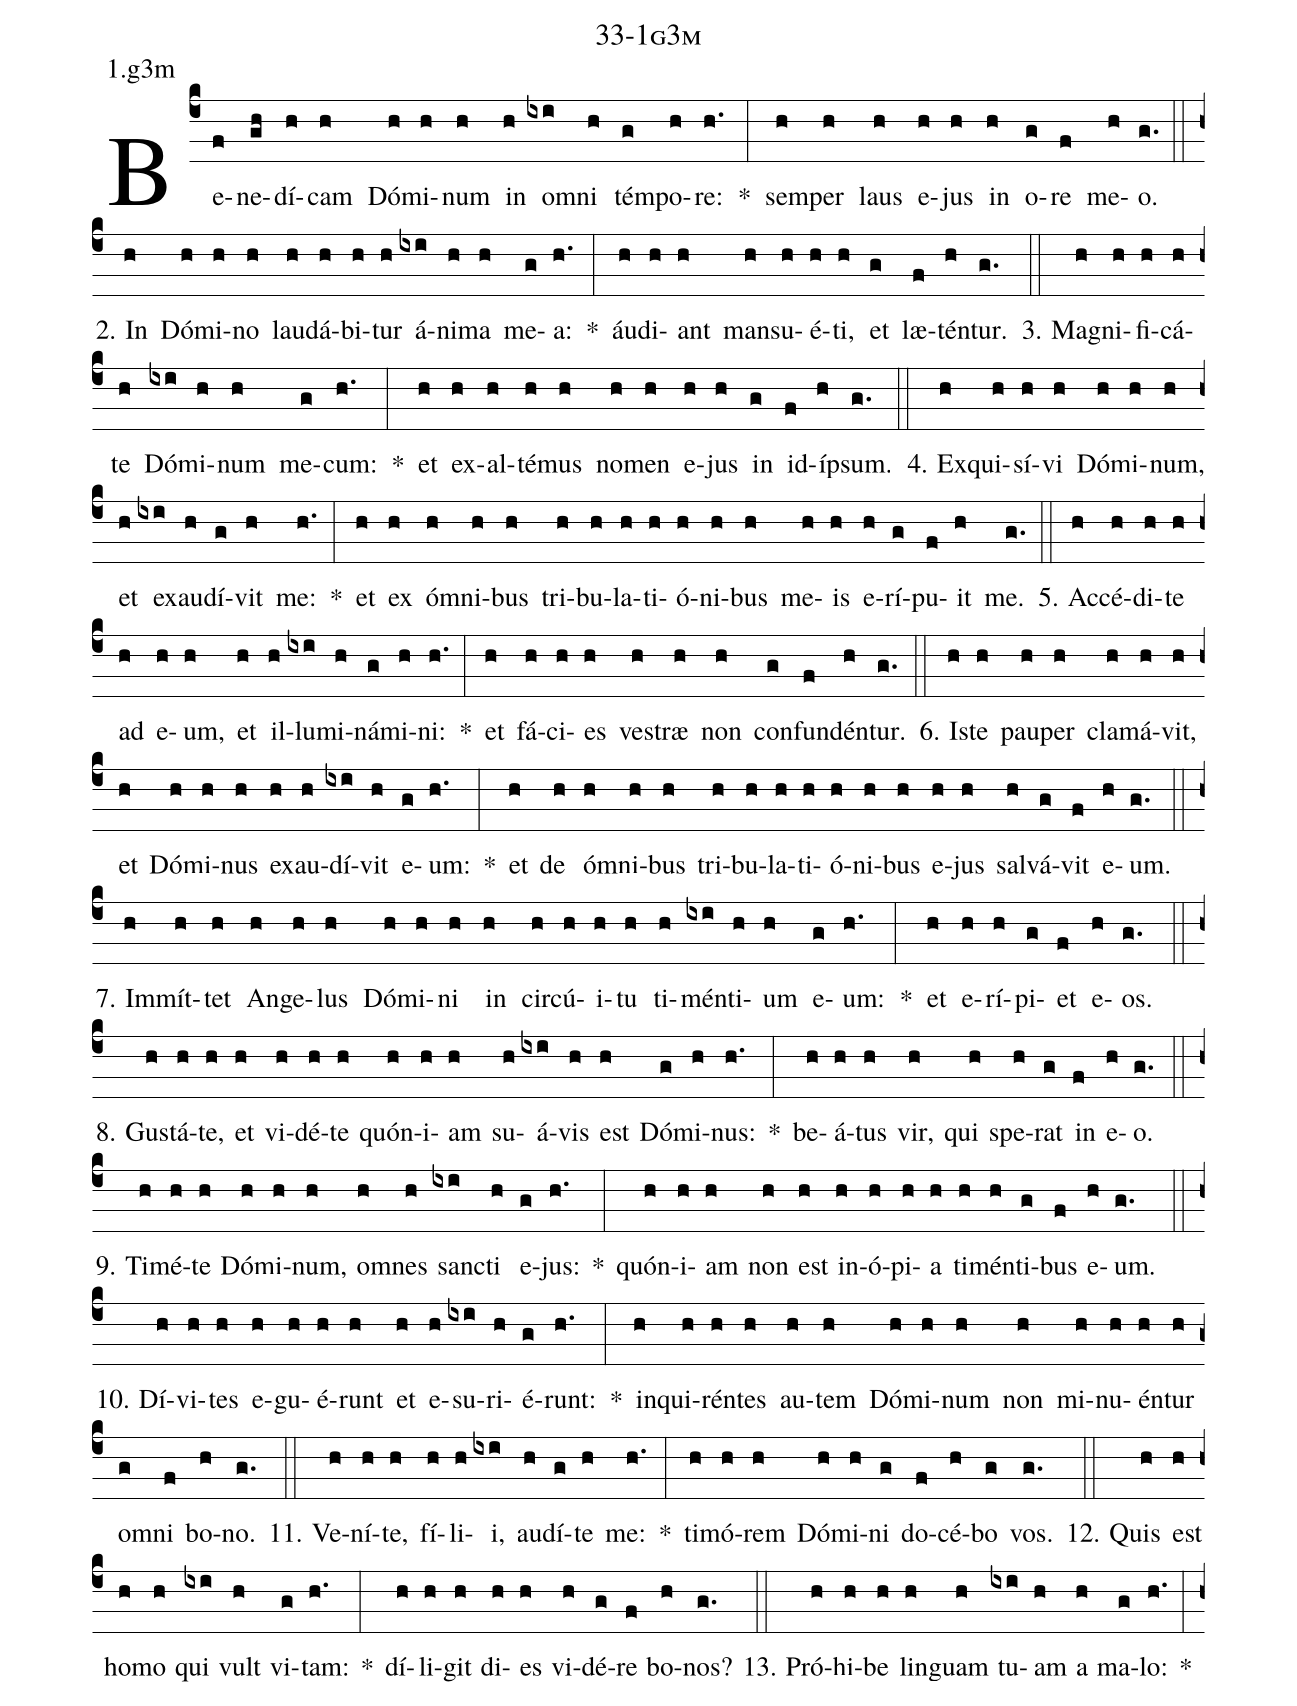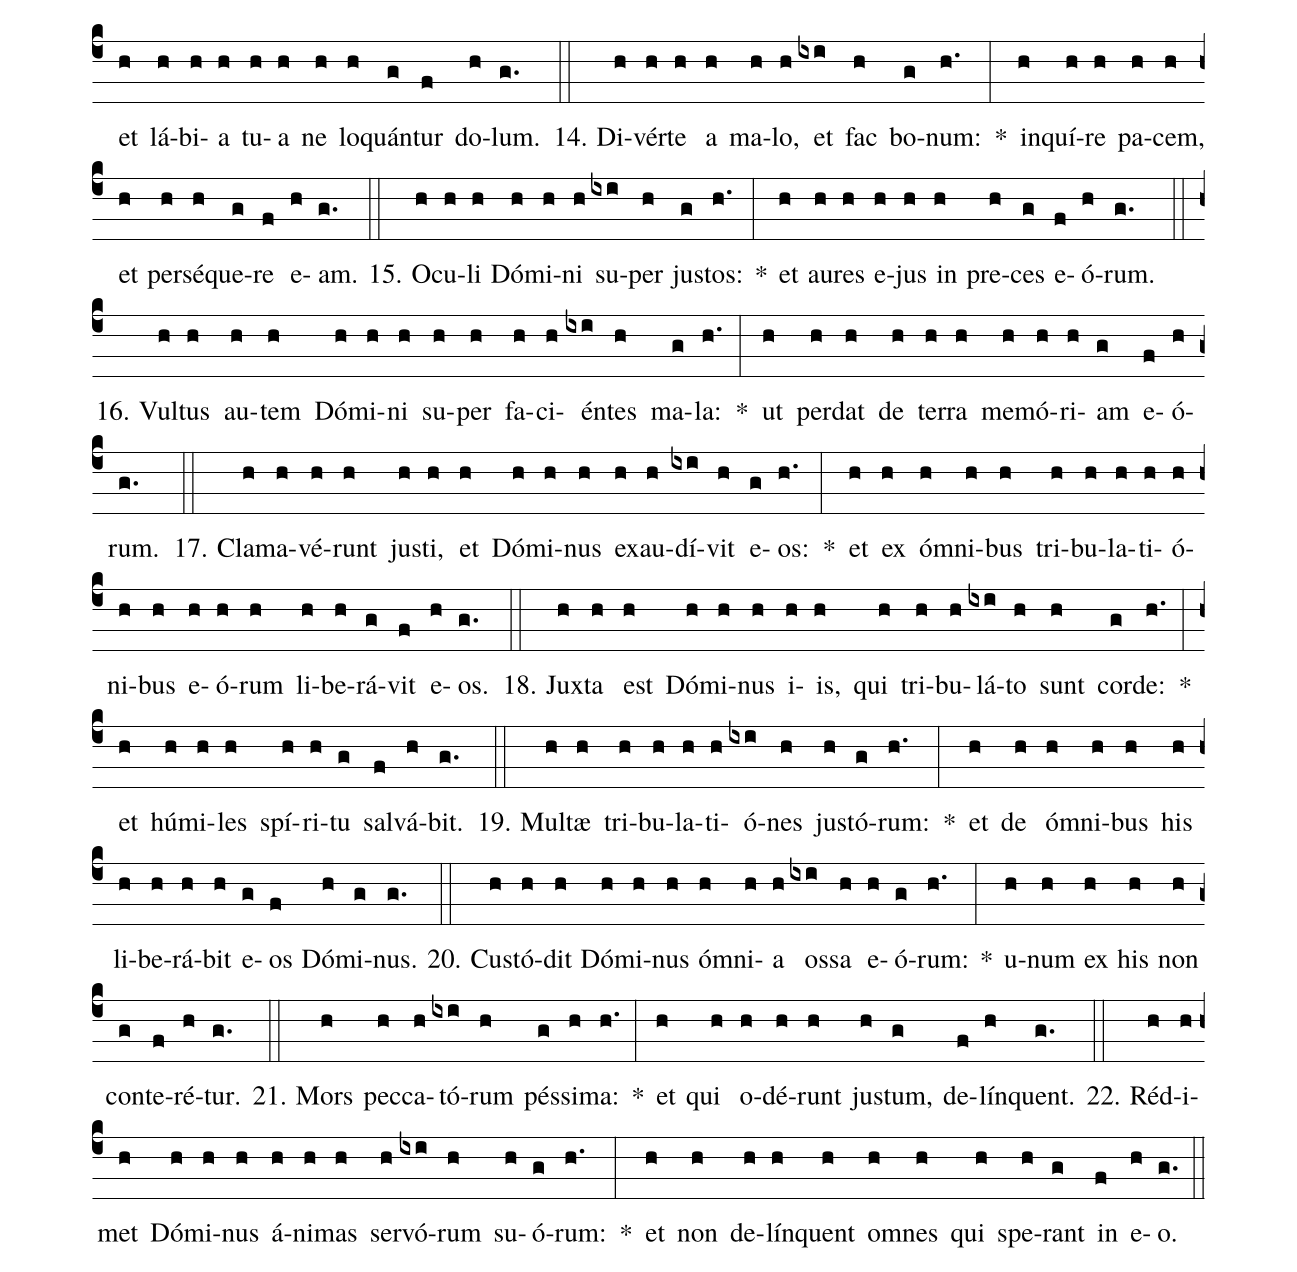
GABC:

name: 33-1g3m;
annotation: 1.g3m;
%%
(c4)Be(f)ne(gh)dí(h)cam(h) Dó(h)mi(h)num(h) in(h) om(ixi)ni(h) tém(g)po(h)re:(h.) *(:) sem(h)per(h) laus(h) e(h)jus(h) in(h) o(g)re(f) me(h)o.(g.) (::)
2. In(h) Dó(h)mi(h)no(h) lau(h)dá(h)bi(h)tur(h) á(ixi)ni(h)ma(h) me(g)a:(h.) *(:) áu(h)di(h)ant(h) man(h)su(h)é(h)ti,(h) et(g) læ(f)tén(h)tur.(g.) (::)
3. Ma(h)gni(h)fi(h)cá(h)te(h) Dó(ixi)mi(h)num(h) me(g)cum:(h.) *(:) et(h) ex(h)al(h)té(h)mus(h) no(h)men(h) e(h)jus(h) in(g) id(f)íp(h)sum.(g.) (::)
4. Ex(h)qui(h)sí(h)vi(h) Dó(h)mi(h)num,(h) et(h) ex(ixi)au(h)dí(g)vit(h) me:(h.) *(:) et(h) ex(h) óm(h)ni(h)bus(h) tri(h)bu(h)la(h)ti(h)ó(h)ni(h)bus(h) me(h)is(h) e(h)rí(g)pu(f)it(h) me.(g.) (::)
5. Ac(h)cé(h)di(h)te(h) ad(h) e(h)um,(h) et(h) il(h)lu(ixi)mi(h)ná(g)mi(h)ni:(h.) *(:) et(h) fá(h)ci(h)es(h) ves(h)træ(h) non(h) con(g)fun(f)dén(h)tur.(g.) (::)
6. Is(h)te(h) pau(h)per(h) cla(h)má(h)vit,(h) et(h) Dó(h)mi(h)nus(h) ex(h)au(h)dí(ixi)vit(h) e(g)um:(h.) *(:) et(h) de(h) óm(h)ni(h)bus(h) tri(h)bu(h)la(h)ti(h)ó(h)ni(h)bus(h) e(h)jus(h) sal(h)vá(g)vit(f) e(h)um.(g.) (::)
7. Im(h)mít(h)tet(h) An(h)ge(h)lus(h) Dó(h)mi(h)ni(h) in(h) cir(h)cú(h)i(h)tu(h) ti(h)mén(ixi)ti(h)um(h) e(g)um:(h.) *(:) et(h) e(h)rí(h)pi(g)et(f) e(h)os.(g.) (::)
8. Gus(h)tá(h)te,(h) et(h) vi(h)dé(h)te(h) quón(h)i(h)am(h) su(h)á(ixi)vis(h) est(h) Dó(g)mi(h)nus:(h.) *(:) be(h)á(h)tus(h) vir,(h) qui(h) spe(h)rat(g) in(f) e(h)o.(g.) (::)
9. Ti(h)mé(h)te(h) Dó(h)mi(h)num,(h) om(h)nes(h) sanc(ixi)ti(h) e(g)jus:(h.) *(:) quón(h)i(h)am(h) non(h) est(h) in(h)ó(h)pi(h)a(h) ti(h)mén(h)ti(g)bus(f) e(h)um.(g.) (::)
10. Dí(h)vi(h)tes(h) e(h)gu(h)é(h)runt(h) et(h) e(h)su(ixi)ri(h)é(g)runt:(h.) *(:) in(h)qui(h)rén(h)tes(h) au(h)tem(h) Dó(h)mi(h)num(h) non(h) mi(h)nu(h)én(h)tur(h) om(g)ni(f) bo(h)no.(g.) (::)
11. Ve(h)ní(h)te,(h) fí(h)li(h)i,(ixi) au(h)dí(g)te(h) me:(h.) *(:) ti(h)mó(h)rem(h) Dó(h)mi(h)ni(g) do(f)cé(h)bo(g) vos.(g.) (::)
12. Quis(h) est(h) ho(h)mo(h) qui(ixi) vult(h) vi(g)tam:(h.) *(:) dí(h)li(h)git(h) di(h)es(h) vi(h)dé(g)re(f) bo(h)nos?(g.) (::)
13. Pró(h)hi(h)be(h) lin(h)guam(h) tu(ixi)am(h) a(h) ma(g)lo:(h.) *(:) et(h) lá(h)bi(h)a(h) tu(h)a(h) ne(h) lo(h)quán(g)tur(f) do(h)lum.(g.) (::)
14. Di(h)vér(h)te(h) a(h) ma(h)lo,(h) et(ixi) fac(h) bo(g)num:(h.) *(:) in(h)quí(h)re(h) pa(h)cem,(h) et(h) per(h)sé(h)que(g)re(f) e(h)am.(g.) (::)
15. O(h)cu(h)li(h) Dó(h)mi(h)ni(h) su(ixi)per(h) jus(g)tos:(h.) *(:) et(h) au(h)res(h) e(h)jus(h) in(h) pre(h)ces(g) e(f)ó(h)rum.(g.) (::)
16. Vul(h)tus(h) au(h)tem(h) Dó(h)mi(h)ni(h) su(h)per(h) fa(h)ci(h)én(ixi)tes(h) ma(g)la:(h.) *(:) ut(h) per(h)dat(h) de(h) ter(h)ra(h) me(h)mó(h)ri(h)am(g) e(f)ó(h)rum.(g.) (::)
17. Cla(h)ma(h)vé(h)runt(h) jus(h)ti,(h) et(h) Dó(h)mi(h)nus(h) ex(h)au(h)dí(ixi)vit(h) e(g)os:(h.) *(:) et(h) ex(h) óm(h)ni(h)bus(h) tri(h)bu(h)la(h)ti(h)ó(h)ni(h)bus(h) e(h)ó(h)rum(h) li(h)be(h)rá(g)vit(f) e(h)os.(g.) (::)
18. Jux(h)ta(h) est(h) Dó(h)mi(h)nus(h) i(h)is,(h) qui(h) tri(h)bu(h)lá(ixi)to(h) sunt(h) cor(g)de:(h.) *(:) et(h) hú(h)mi(h)les(h) spí(h)ri(h)tu(g) sal(f)vá(h)bit.(g.) (::)
19. Mul(h)tæ(h) tri(h)bu(h)la(h)ti(h)ó(ixi)nes(h) jus(h)tó(g)rum:(h.) *(:) et(h) de(h) óm(h)ni(h)bus(h) his(h) li(h)be(h)rá(h)bit(h) e(g)os(f) Dó(h)mi(g)nus.(g.) (::)
20. Cus(h)tó(h)dit(h) Dó(h)mi(h)nus(h) óm(h)ni(h)a(h) os(ixi)sa(h) e(h)ó(g)rum:(h.) *(:) u(h)num(h) ex(h) his(h) non(h) con(g)te(f)ré(h)tur.(g.) (::)
21. Mors(h) pec(h)ca(h)tó(ixi)rum(h) pés(g)si(h)ma:(h.) *(:) et(h) qui(h) o(h)dé(h)runt(h) jus(h)tum,(g) de(f)lín(h)quent.(g.) (::)
22. Réd(h)i(h)met(h) Dó(h)mi(h)nus(h) á(h)ni(h)mas(h) ser(h)vó(ixi)rum(h) su(h)ó(g)rum:(h.) *(:) et(h) non(h) de(h)lín(h)quent(h) om(h)nes(h) qui(h) spe(h)rant(g) in(f) e(h)o.(g.) (::)
